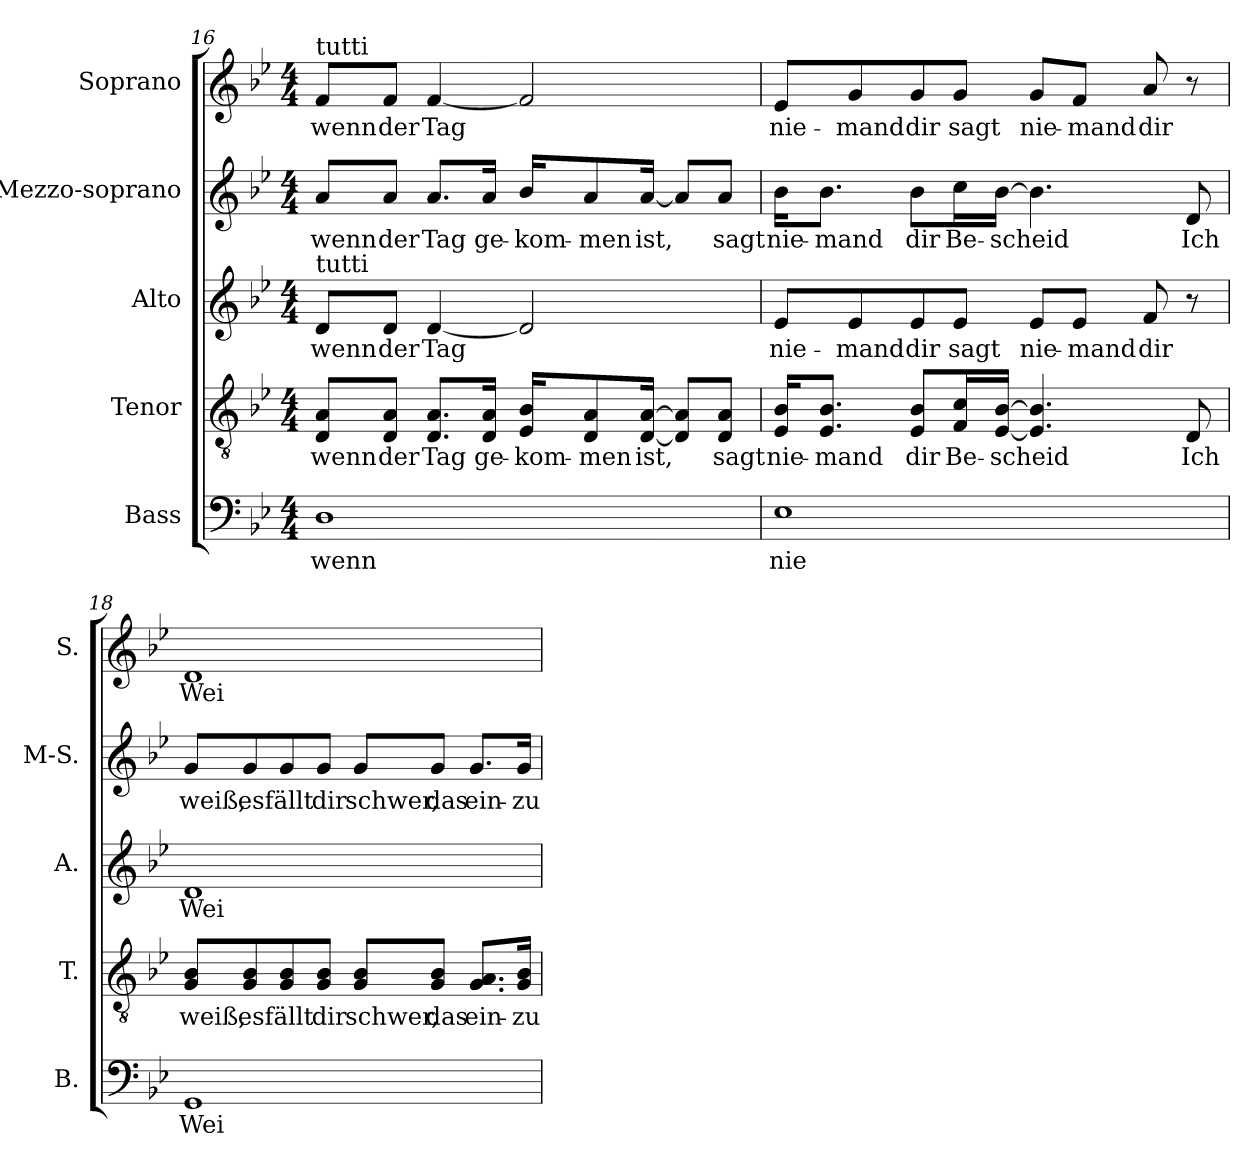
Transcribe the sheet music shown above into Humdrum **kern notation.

**kern	**text	**kern	**text	**kern	**text	**kern	**text	**kern	**text
*part5	*part5	*part4	*part4	*part3	*part3	*part2	*part2	*part1	*part1
*staff5	*staff5	*staff4	*staff4	*staff3	*staff3	*staff2	*staff2	*staff1	*staff1
*I"Bass	*	*I"Tenor	*	*I"Alto	*	*I"Mezzo-soprano	*	*I"Soprano	*
*I'B.	*	*I'T.	*	*I'A.	*	*I'M-S.	*	*I'S.	*
*clefF4	*	*clefGv2	*	*clefG2	*	*clefG2	*	*clefG2	*
*	*	*ITrd7c12	*	*	*	*	*	*	*
*k[b-e-]	*	*k[b-e-]	*	*k[b-e-]	*	*k[b-e-]	*	*k[b-e-]	*
*g:	*	*g:	*	*g:	*	*g:	*	*g:	*
*M4/4	*	*M4/4	*	*M4/4	*	*M4/4	*	*M4/4	*
=16	=16	=16	=16	=16	=16	=16	=16	=16	=16
!	!LO:LY:b:color=#000000	!	!	!	!	!	!	!	!
!	!	!	!LO:LY:b:color=#000000	!	!	!	!	!	!
!	!	!	!	!	!LO:LY:b:color=#000000	!	!	!	!
!	!	!	!	!	!	!	!LO:LY:b:color=#000000	!	!
!	!	!	!	!	!	!	!	!LO:TX:a:t=tutti	!
!	!	!	!	!LO:TX:a:t=tutti	!	!	!	!	!
!	!	!	!	!	!	!	!	!	!LO:LY:b:color=#000000
1Di	wenn	8DDi/ 8AAiL	wenn	8di/L	wenn	8ai/L	wenn	8fi/L	wenn
!	!	!	!LO:LY:b:color=#000000	!	!	!	!	!	!
!	!	!	!	!	!LO:LY:b:color=#000000	!	!	!	!
!	!	!	!	!	!	!	!LO:LY:b:color=#000000	!	!
!	!	!	!	!	!	!	!	!	!LO:LY:b:color=#000000
.	.	8DDi/ 8AAiJ	der	8di/J	der	8ai/J	der	8fi/J	der
!	!	!	!LO:LY:b:color=#000000	!	!	!	!	!	!
!	!	!	!	!	!LO:LY:b:color=#000000	!	!	!	!
!	!	!	!	!	!	!	!LO:LY:b:color=#000000	!	!
!	!	!	!	!	!	!	!	!	!LO:LY:b:color=#000000
.	.	8.DDi/ 8.AAiL	Tag	[4di/	Tag	8.ai/L	Tag	[4fi/	Tag
!	!	!	!LO:LY:b:color=#000000	!	!	!	!	!	!
!	!	!	!	!	!	!	!LO:LY:b:color=#000000	!	!
.	.	16DDi/ 16AAiJk	ge-	.	.	16ai/Jk	ge-	.	.
!	!	!	!LO:LY:b:color=#000000	!	!	!	!	!	!
!	!	!	!	!	!	!	!LO:LY:b:color=#000000	!	!
.	.	16EE-i/ 16BB-iKL	-kom-	2di/]	.	16b-i/KL	-kom-	2fi/]	.
!	!	!	!LO:LY:b:color=#000000	!	!	!	!	!	!
!	!	!	!	!	!	!	!LO:LY:b:color=#000000	!	!
.	.	8DDi/ 8AAi	-men	.	.	8ai/	-men	.	.
!	!	!	!LO:LY:b:color=#000000	!	!	!	!	!	!
!	!	!	!	!	!	!	!LO:LY:b:color=#000000	!	!
.	.	[16DDi/ [16AAiJk	ist,	.	.	[16ai/Jk	ist,	.	.
.	.	8DDi/] 8AAi]L	.	.	.	8ai/L]	.	.	.
!	!	!	!LO:LY:b:color=#000000	!	!	!	!	!	!
!	!	!	!	!	!	!	!LO:LY:b:color=#000000	!	!
.	.	8DDi/ 8AAiJ	sagt	.	.	8ai/J	sagt	.	.
=17	=17	=17	=17	=17	=17	=17	=17	=17	=17
!	!LO:LY:b:color=#000000	!	!	!	!	!	!	!	!
!	!	!	!LO:LY:b:color=#000000	!	!	!	!	!	!
!	!	!	!	!	!LO:LY:b:color=#000000	!	!	!	!
!	!	!	!	!	!	!	!LO:LY:b:color=#000000	!	!
!	!	!	!	!	!	!	!	!	!LO:LY:b:color=#000000
1E-i	nie	16EE-i/ 16BB-iKL	nie-	8e-i/L	nie-	16b-i\KL	nie-	8e-i/L	nie-
!	!	!	!LO:LY:b:color=#000000	!	!	!	!	!	!
!	!	!	!	!	!	!	!LO:LY:b:color=#000000	!	!
.	.	8.EE-i/ 8.BB-iJ	-mand	.	.	8.b-i\J	-mand	.	.
!	!	!	!	!	!LO:LY:b:color=#000000	!	!	!	!
!	!	!	!	!	!	!	!	!	!LO:LY:b:color=#000000
.	.	.	.	8e-i/	-mand	.	.	8gi/	-mand
!	!	!	!LO:LY:b:color=#000000	!	!	!	!	!	!
!	!	!	!	!	!LO:LY:b:color=#000000	!	!	!	!
!	!	!	!	!	!	!	!LO:LY:b:color=#000000	!	!
!	!	!	!	!	!	!	!	!	!LO:LY:b:color=#000000
.	.	8EE-i/ 8BB-iL	dir	8e-i/	dir	8b-i\L	dir	8gi/	dir
!	!	!	!LO:LY:b:color=#000000	!	!	!	!	!	!
!	!	!	!	!	!LO:LY:b:color=#000000	!	!	!	!
!	!	!	!	!	!	!	!LO:LY:b:color=#000000	!	!
!	!	!	!	!	!	!	!	!	!LO:LY:b:color=#000000
.	.	16FFi/ 16CiL	Be-	8e-i/J	sagt	16cci\L	Be-	8gi/J	sagt
!	!	!	!LO:LY:b:color=#000000	!	!	!	!	!	!
!	!	!	!	!	!	!	!LO:LY:b:color=#000000	!	!
.	.	[16EE-i/ [16BB-iJJ	-scheid	.	.	[16b-i\JJ	-scheid	.	.
!	!	!	!	!	!LO:LY:b:color=#000000	!	!	!	!
!	!	!	!	!	!	!	!	!	!LO:LY:b:color=#000000
.	.	4.EE-i/] 4.BB-i]	.	8e-i/L	nie-	4.b-i\]	.	8gi/L	nie-
!	!	!	!	!	!LO:LY:b:color=#000000	!	!	!	!
!	!	!	!	!	!	!	!	!	!LO:LY:b:color=#000000
.	.	.	.	8e-i/J	-mand	.	.	8fi/J	-mand
!	!	!	!	!	!LO:LY:b:color=#000000	!	!	!	!
!	!	!	!	!	!	!	!	!	!LO:LY:b:color=#000000
.	.	.	.	8fi/	dir	.	.	8ai/	dir
!	!	!	!LO:LY:b:color=#000000	!	!	!	!	!	!
!	!	!	!	!	!	!	!LO:LY:b:color=#000000	!	!
.	.	8DDi/	Ich	8r	.	8di/	Ich	8r	.
!!LO:PB:g=z
=18	=18	=18	=18	=18	=18	=18	=18	=18	=18
!	!LO:LY:b:color=#000000	!	!	!	!	!	!	!	!
!	!	!	!LO:LY:b:color=#000000	!	!	!	!	!	!
!	!	!	!	!	!LO:LY:b:color=#000000	!	!	!	!
!	!	!	!	!	!	!	!LO:LY:b:color=#000000	!	!
!	!	!	!	!	!	!	!	!	!LO:LY:b:color=#000000
1GGi	Wei	8GGi/ 8BB-iL	weiß,	1di	Wei	8gi/L	weiß,	1di	Wei
!	!	!	!LO:LY:b:color=#000000	!	!	!	!	!	!
!	!	!	!	!	!	!	!LO:LY:b:color=#000000	!	!
.	.	8GGi/ 8BB-i	es	.	.	8gi/	es	.	.
!	!	!	!LO:LY:b:color=#000000	!	!	!	!	!	!
!	!	!	!	!	!	!	!LO:LY:b:color=#000000	!	!
.	.	8GGi/ 8BB-i	fällt	.	.	8gi/	fällt	.	.
!	!	!	!LO:LY:b:color=#000000	!	!	!	!	!	!
!	!	!	!	!	!	!	!LO:LY:b:color=#000000	!	!
.	.	8GGi/ 8BB-iJ	dir	.	.	8gi/J	dir	.	.
!	!	!	!LO:LY:b:color=#000000	!	!	!	!	!	!
!	!	!	!	!	!	!	!LO:LY:b:color=#000000	!	!
.	.	8GGi/ 8BB-iL	schwer,	.	.	8gi/L	schwer,	.	.
!	!	!	!LO:LY:b:color=#000000	!	!	!	!	!	!
!	!	!	!	!	!	!	!LO:LY:b:color=#000000	!	!
.	.	8GGi/ 8BB-iJ	das	.	.	8gi/J	das	.	.
!	!	!	!LO:LY:b:color=#000000	!	!	!	!	!	!
!	!	!	!	!	!	!	!LO:LY:b:color=#000000	!	!
.	.	8.GGi/ 8.AAiL	ein-	.	.	8.gi/L	ein-	.	.
!	!	!	!LO:LY:b:color=#000000	!	!	!	!	!	!
!	!	!	!	!	!	!	!LO:LY:b:color=#000000	!	!
.	.	16GGi/ 16BB-iJk	-zu-	.	.	16gi/Jk	-zu-	.	.
=	=	=	=	=	=	=	=	=	=
*-	*-	*-	*-	*-	*-	*-	*-	*-	*-
